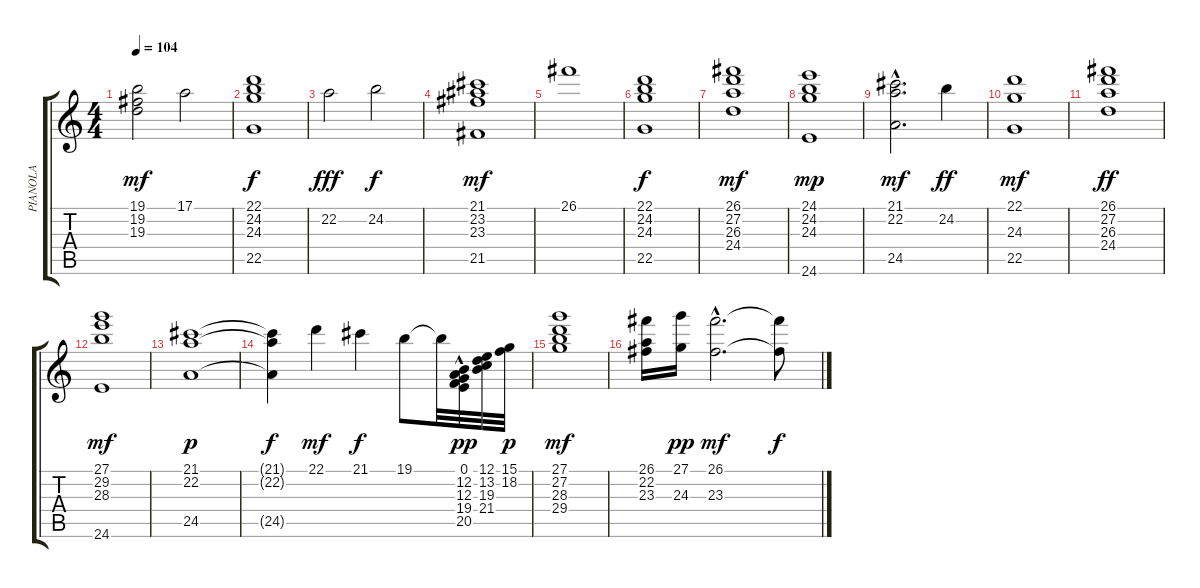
\track ("PIANOLA" "PIANOLA") {instrument percussiveorgan}
\staff {score tabs}
\tuning (E4 B3 G3 D3 A2 E2) {hide}
\ts (4 4)
\tempo 104
\clef g2
\ks c
(19.1 19.2 19.3).2{dy mf} 17.1.2 |
(22.1 24.2 24.3 22.5).1{dy f} |
22.2.2{dy fff} 24.2.2{dy f} |
(21.1 23.2 23.3 21.5).1{dy mf} |
26.1.1 |
(22.1 24.2 24.3 22.5).1{dy f} |
(26.1 27.2 26.3 24.4).1{dy mf} |
(24.1 24.2 24.3 24.6).1{dy mp} |
(21.1{hac} 22.2{hac} 24.5).2{d dy mf} 24.2.4{dy ff} |
(22.1 24.3 22.5).1{dy mf} |
(26.1 27.2 26.3 24.4).1{dy ff} |
(27.1 29.2 28.3 24.6).1{dy mf} |
(21.1 22.2 24.5).1{dy p} |
(21.1{t} 22.2{t} 24.5{t}).4{dy f} 22.1.4{dy mf} 21.1.4{dy f} 19.1.8 19.1{t}.32 (0.1 12.2 12.3 19.4{hac} 20.5).32{dy pp} (12.1 13.2 19.3 21.4).32 (15.1 18.2).32{dy p} |
(27.1 27.2 28.3 29.4).1{dy mf} |
(26.1 22.2 23.3).16 (27.1 24.3).16{dy pp} (26.1{hac} 23.3{hac}).2{d dy mf} (26.1{t} 23.3{t}).8{dy f}
